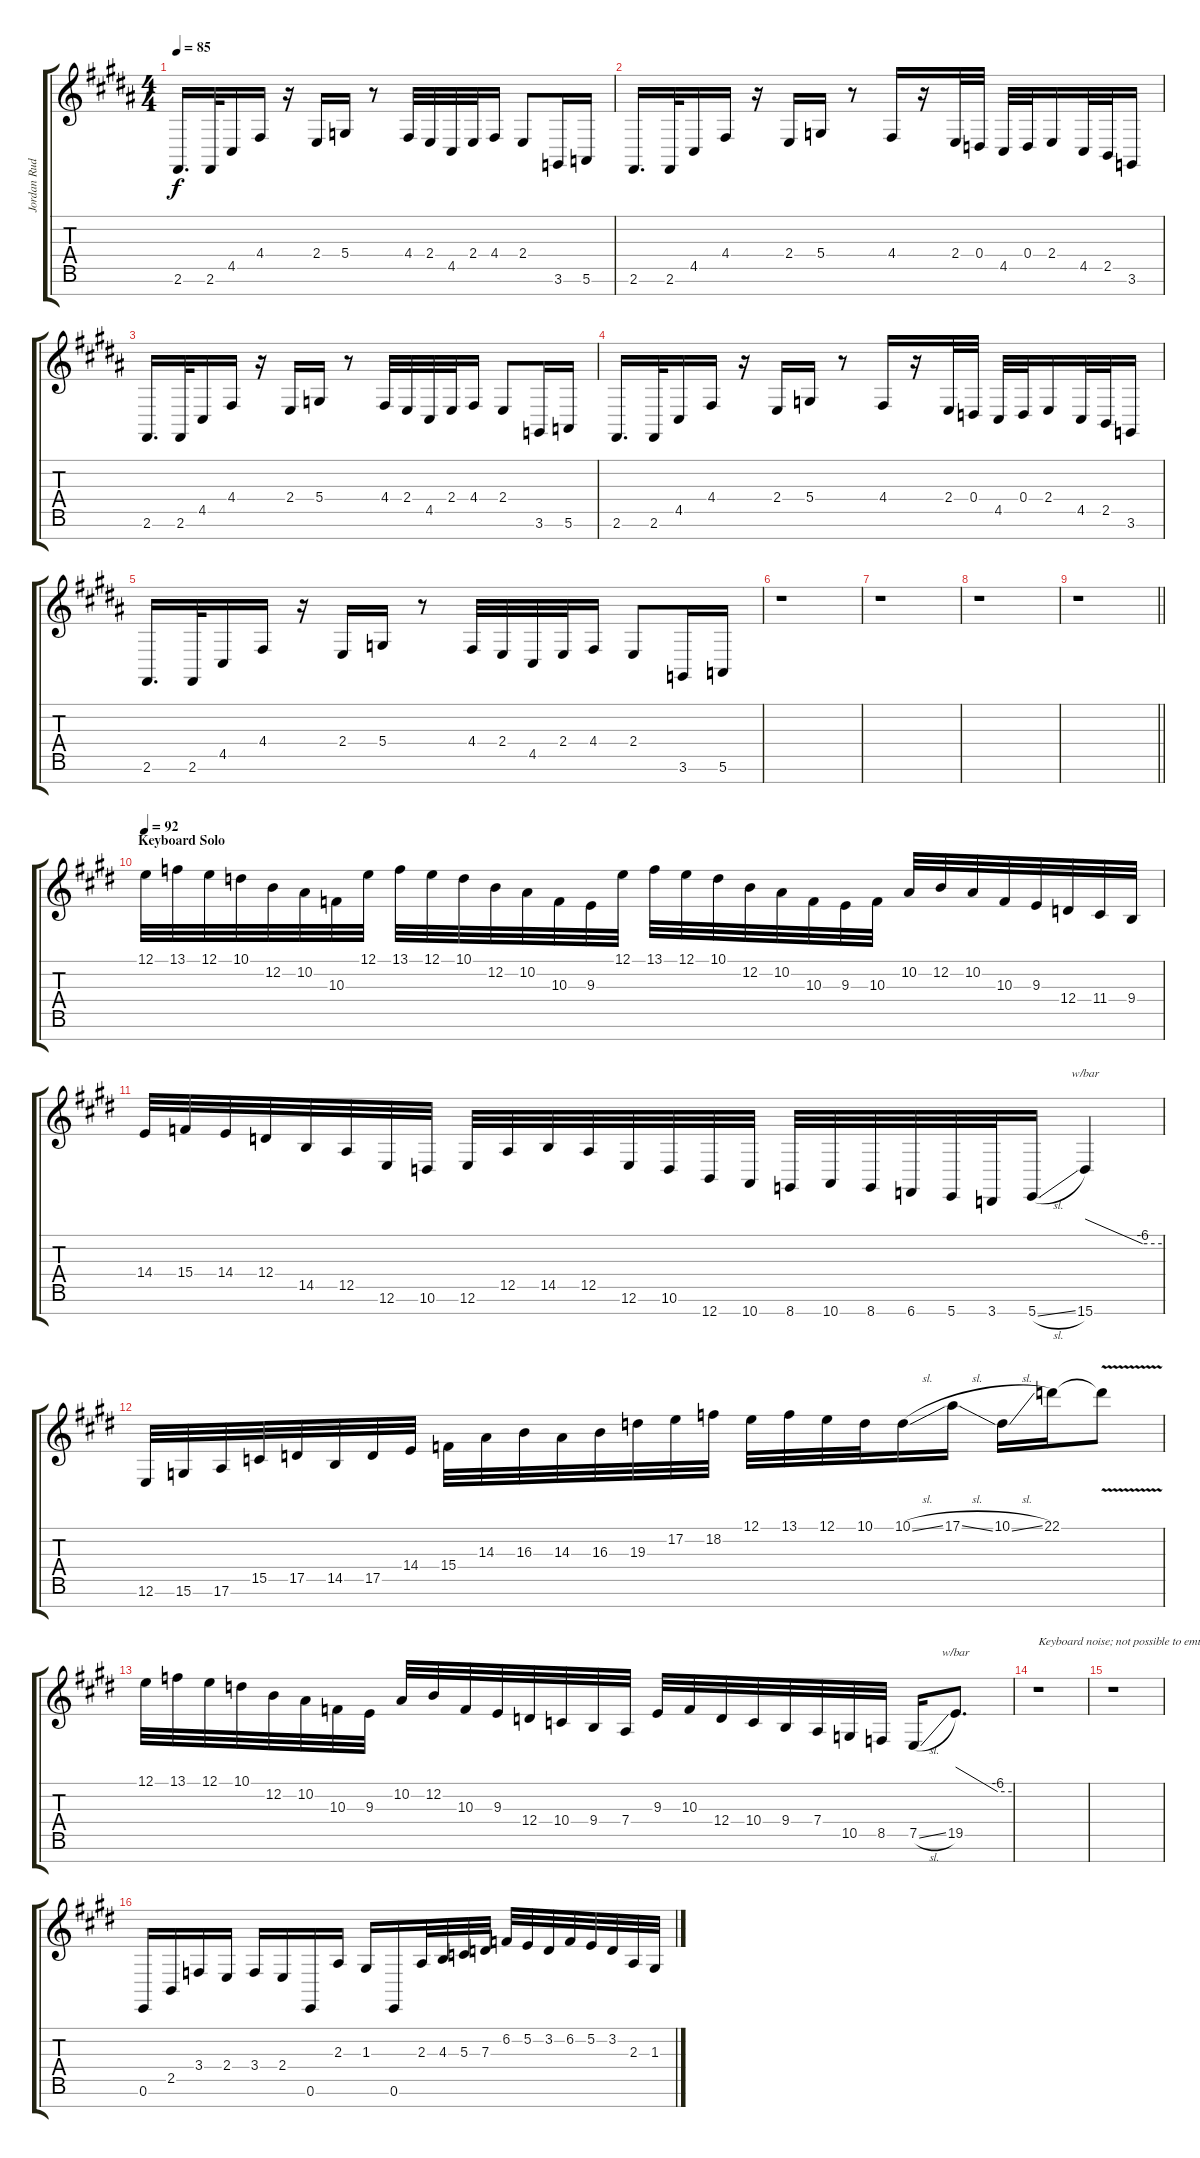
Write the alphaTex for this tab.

\track ("Jordan Rudess" "Jordan Rud") {instrument synthstrings2}
\staff {score tabs}
\tuning (E4 B3 G3 D3 A2 E2 B1) {hide}
\ts (4 4)
\tempo 85
\clef g2
\ks b
2.6.16{d dy f} 2.6.32 4.5.16 4.4.16 r.16 2.4.16 5.4.16 r.8 4.4.32 2.4.32 4.5.32 2.4.32 4.4.16 2.4.8 3.6.16 5.6.16 |
2.6.16{d} 2.6.32 4.5.16 4.4.16 r.16 2.4.16 5.4.16 r.8 4.4.16 r.16 2.4.32 0.4.32 4.5.32 0.4.32 2.4.16 4.5.32 2.5.32 3.6.16 |
2.6.16{d} 2.6.32 4.5.16 4.4.16 r.16 2.4.16 5.4.16 r.8 4.4.32 2.4.32 4.5.32 2.4.32 4.4.16 2.4.8 3.6.16 5.6.16 |
2.6.16{d} 2.6.32 4.5.16 4.4.16 r.16 2.4.16 5.4.16 r.8 4.4.16 r.16 2.4.32 0.4.32 4.5.32 0.4.32 2.4.16 4.5.32 2.5.32 3.6.16 |
2.6.16{d} 2.6.32 4.5.16 4.4.16 r.16 2.4.16 5.4.16 r.8 4.4.32 2.4.32 4.5.32 2.4.32 4.4.16 2.4.8 3.6.16 5.6.16 |
r.1 |
r.1 |
r.1 |
\barLineRight lightlight
r.1 |
\section ("" "Keyboard Solo")
\tempo 92
\ks e
12.1.32{volume 16 instrument lead1square} 13.1.32 12.1.32 10.1.32 12.2.32 10.2.32 10.3.32 12.1.32 13.1.32 12.1.32 10.1.32 12.2.32 10.2.32 10.3.32 9.3.32 12.1.32 13.1.32 12.1.32 10.1.32 12.2.32 10.2.32 10.3.32 9.3.32 10.3.32 10.2.32 12.2.32 10.2.32 10.3.32 9.3.32 12.4.32 11.4.32 9.4.32 |
14.4.32 15.4.32 14.4.32 12.4.32 14.5.32 12.5.32 12.6.32 10.6.32 12.6.32 12.5.32 14.5.32 12.5.32 12.6.32 10.6.32 12.7.32 10.7.32 8.7.32 10.7.32 8.7.32 6.7.32 5.7.32 3.7.32 5.7{sl}.16 15.7.4{tbe (custom default 0 0 45 -24 60 -24)} |
12.6.32 15.6.32 17.6.32 15.5.32 17.5.32 14.5.32 17.5.32 14.4.32 15.4.32 14.3.32 16.3.32 14.3.32 16.3.32 19.3.32 17.2.32 18.2.32 12.1.32 13.1.32 12.1.32 10.1.32 10.1{sl}.16 17.1{sl}.16 10.1{sl}.16 22.1.16 22.1{v t}.8 |
12.1.32 13.1.32 12.1.32 10.1.32 12.2.32 10.2.32 10.3.32 9.3.32 10.2.32 12.2.32 10.3.32 9.3.32 12.4.32 10.4.32 9.4.32 7.4.32 9.3.32 10.3.32 12.4.32 10.4.32 9.4.32 7.4.32 10.5.32 8.5.32 7.5{sl}.16 19.5.8{d tbe (custom default 0 0 45 -24 60 -24)} |
r.1{txt "Keyboard noise; not possible to emulate :/"} |
r.1 |
0.6.16 2.5.16 3.4.16 2.4.16 3.4.16 2.4.16 0.6.16 2.3.16 1.3.16 0.6.16 2.3.32 4.3.32 5.3.32 7.3.32 6.2.32 5.2.32 3.2.32 6.2.32 5.2.32 3.2.32 2.3.32 1.3.32
